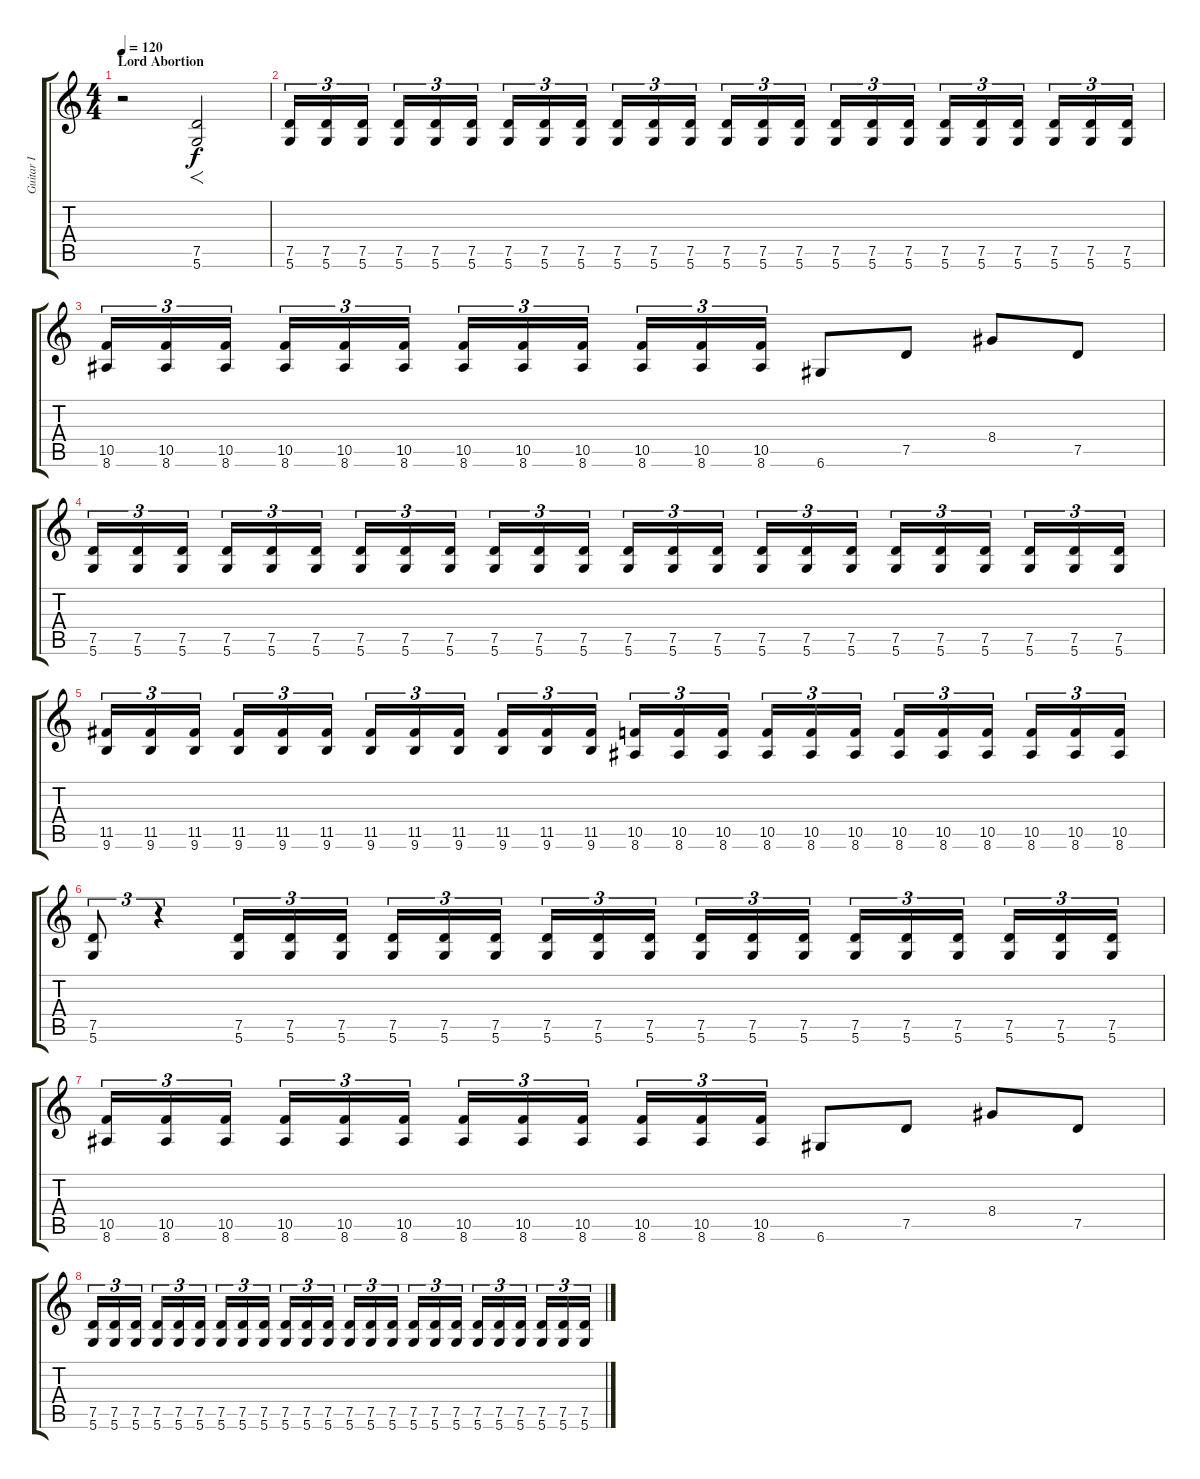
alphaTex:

\track ("Guitar I" "Guitar I") {instrument distortionguitar}
\staff {score tabs}
\tuning (D4 A3 F3 C3 G2 D2) {hide}
\ts (4 4)
\section ("" "Lord Abortion")
\tempo 120
\tempo 100
\tempo 120
\clef g2
\ks c
r.2{dy f instrument distortionguitar} (7.5 5.6).2{f} |
(7.5 5.6).16{tu (3 2)} (7.5 5.6).16{tu (3 2)} (7.5 5.6).16{tu (3 2)} (7.5 5.6).16{tu (3 2)} (7.5 5.6).16{tu (3 2)} (7.5 5.6).16{tu (3 2)} (7.5 5.6).16{tu (3 2)} (7.5 5.6).16{tu (3 2)} (7.5 5.6).16{tu (3 2)} (7.5 5.6).16{tu (3 2)} (7.5 5.6).16{tu (3 2)} (7.5 5.6).16{tu (3 2)} (7.5 5.6).16{tu (3 2)} (7.5 5.6).16{tu (3 2)} (7.5 5.6).16{tu (3 2)} (7.5 5.6).16{tu (3 2)} (7.5 5.6).16{tu (3 2)} (7.5 5.6).16{tu (3 2)} (7.5 5.6).16{tu (3 2)} (7.5 5.6).16{tu (3 2)} (7.5 5.6).16{tu (3 2)} (7.5 5.6).16{tu (3 2)} (7.5 5.6).16{tu (3 2)} (7.5 5.6).16{tu (3 2)} |
(10.5 8.6).16{tu (3 2)} (10.5 8.6).16{tu (3 2)} (10.5 8.6).16{tu (3 2)} (10.5 8.6).16{tu (3 2)} (10.5 8.6).16{tu (3 2)} (10.5 8.6).16{tu (3 2)} (10.5 8.6).16{tu (3 2)} (10.5 8.6).16{tu (3 2)} (10.5 8.6).16{tu (3 2)} (10.5 8.6).16{tu (3 2)} (10.5 8.6).16{tu (3 2)} (10.5 8.6).16{tu (3 2)} 6.6.8 7.5.8 8.4.8 7.5.8 |
(7.5 5.6).16{tu (3 2)} (7.5 5.6).16{tu (3 2)} (7.5 5.6).16{tu (3 2)} (7.5 5.6).16{tu (3 2)} (7.5 5.6).16{tu (3 2)} (7.5 5.6).16{tu (3 2)} (7.5 5.6).16{tu (3 2)} (7.5 5.6).16{tu (3 2)} (7.5 5.6).16{tu (3 2)} (7.5 5.6).16{tu (3 2)} (7.5 5.6).16{tu (3 2)} (7.5 5.6).16{tu (3 2)} (7.5 5.6).16{tu (3 2)} (7.5 5.6).16{tu (3 2)} (7.5 5.6).16{tu (3 2)} (7.5 5.6).16{tu (3 2)} (7.5 5.6).16{tu (3 2)} (7.5 5.6).16{tu (3 2)} (7.5 5.6).16{tu (3 2)} (7.5 5.6).16{tu (3 2)} (7.5 5.6).16{tu (3 2)} (7.5 5.6).16{tu (3 2)} (7.5 5.6).16{tu (3 2)} (7.5 5.6).16{tu (3 2)} |
(11.5 9.6).16{tu (3 2)} (11.5 9.6).16{tu (3 2)} (11.5 9.6).16{tu (3 2)} (11.5 9.6).16{tu (3 2)} (11.5 9.6).16{tu (3 2)} (11.5 9.6).16{tu (3 2)} (11.5 9.6).16{tu (3 2)} (11.5 9.6).16{tu (3 2)} (11.5 9.6).16{tu (3 2)} (11.5 9.6).16{tu (3 2)} (11.5 9.6).16{tu (3 2)} (11.5 9.6).16{tu (3 2)} (10.5 8.6).16{tu (3 2)} (10.5 8.6).16{tu (3 2)} (10.5 8.6).16{tu (3 2)} (10.5 8.6).16{tu (3 2)} (10.5 8.6).16{tu (3 2)} (10.5 8.6).16{tu (3 2)} (10.5 8.6).16{tu (3 2)} (10.5 8.6).16{tu (3 2)} (10.5 8.6).16{tu (3 2)} (10.5 8.6).16{tu (3 2)} (10.5 8.6).16{tu (3 2)} (10.5 8.6).16{tu (3 2)} |
(7.5 5.6).8{tu (3 2)} r.4{tu (3 2)} (7.5 5.6).16{tu (3 2)} (7.5 5.6).16{tu (3 2)} (7.5 5.6).16{tu (3 2)} (7.5 5.6).16{tu (3 2)} (7.5 5.6).16{tu (3 2)} (7.5 5.6).16{tu (3 2)} (7.5 5.6).16{tu (3 2)} (7.5 5.6).16{tu (3 2)} (7.5 5.6).16{tu (3 2)} (7.5 5.6).16{tu (3 2)} (7.5 5.6).16{tu (3 2)} (7.5 5.6).16{tu (3 2)} (7.5 5.6).16{tu (3 2)} (7.5 5.6).16{tu (3 2)} (7.5 5.6).16{tu (3 2)} (7.5 5.6).16{tu (3 2)} (7.5 5.6).16{tu (3 2)} (7.5 5.6).16{tu (3 2)} |
(10.5 8.6).16{tu (3 2)} (10.5 8.6).16{tu (3 2)} (10.5 8.6).16{tu (3 2)} (10.5 8.6).16{tu (3 2)} (10.5 8.6).16{tu (3 2)} (10.5 8.6).16{tu (3 2)} (10.5 8.6).16{tu (3 2)} (10.5 8.6).16{tu (3 2)} (10.5 8.6).16{tu (3 2)} (10.5 8.6).16{tu (3 2)} (10.5 8.6).16{tu (3 2)} (10.5 8.6).16{tu (3 2)} 6.6.8 7.5.8 8.4.8 7.5.8 |
(7.5 5.6).16{tu (3 2)} (7.5 5.6).16{tu (3 2)} (7.5 5.6).16{tu (3 2)} (7.5 5.6).16{tu (3 2)} (7.5 5.6).16{tu (3 2)} (7.5 5.6).16{tu (3 2)} (7.5 5.6).16{tu (3 2)} (7.5 5.6).16{tu (3 2)} (7.5 5.6).16{tu (3 2)} (7.5 5.6).16{tu (3 2)} (7.5 5.6).16{tu (3 2)} (7.5 5.6).16{tu (3 2)} (7.5 5.6).16{tu (3 2)} (7.5 5.6).16{tu (3 2)} (7.5 5.6).16{tu (3 2)} (7.5 5.6).16{tu (3 2)} (7.5 5.6).16{tu (3 2)} (7.5 5.6).16{tu (3 2)} (7.5 5.6).16{tu (3 2)} (7.5 5.6).16{tu (3 2)} (7.5 5.6).16{tu (3 2)} (7.5 5.6).16{tu (3 2)} (7.5 5.6).16{tu (3 2)} (7.5 5.6).16{tu (3 2)}
